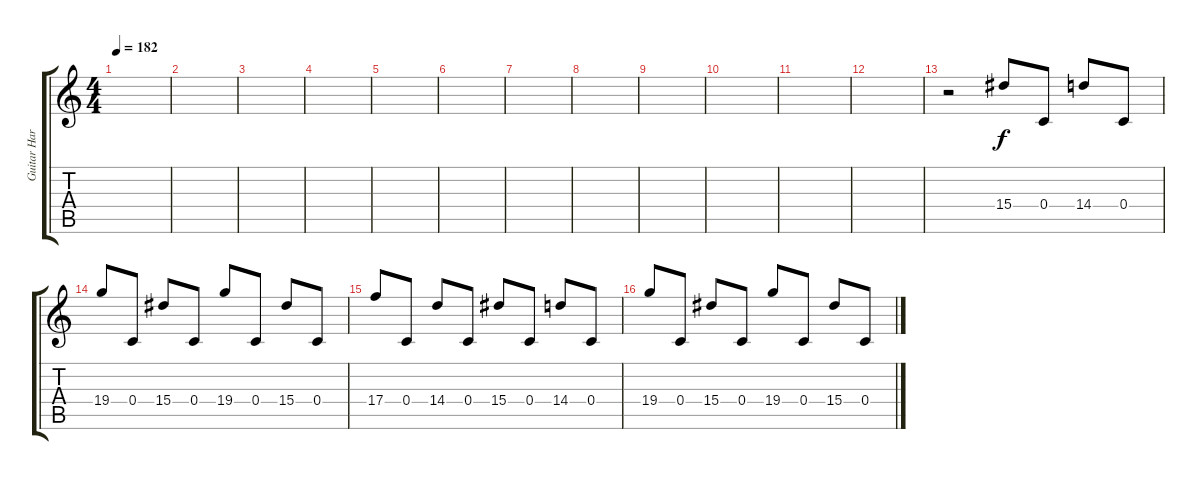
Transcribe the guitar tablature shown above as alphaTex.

\track ("Guitar Harmony" "Guitar Har") {instrument overdrivenguitar}
\staff {score tabs}
\tuning (D4 A3 F3 C3 G2 C2) {hide}
\ts (4 4)
\tempo 182
\clef g2
\ks c
|
|
|
|
|
|
|
|
|
|
|
|
r.2 15.4.8 0.4.8 14.4.8 0.4.8 |
19.4.8 0.4.8 15.4.8 0.4.8 19.4.8 0.4.8 15.4.8 0.4.8 |
17.4.8 0.4.8 14.4.8 0.4.8 15.4.8 0.4.8 14.4.8 0.4.8 |
19.4.8 0.4.8 15.4.8 0.4.8 19.4.8 0.4.8 15.4.8 0.4.8
